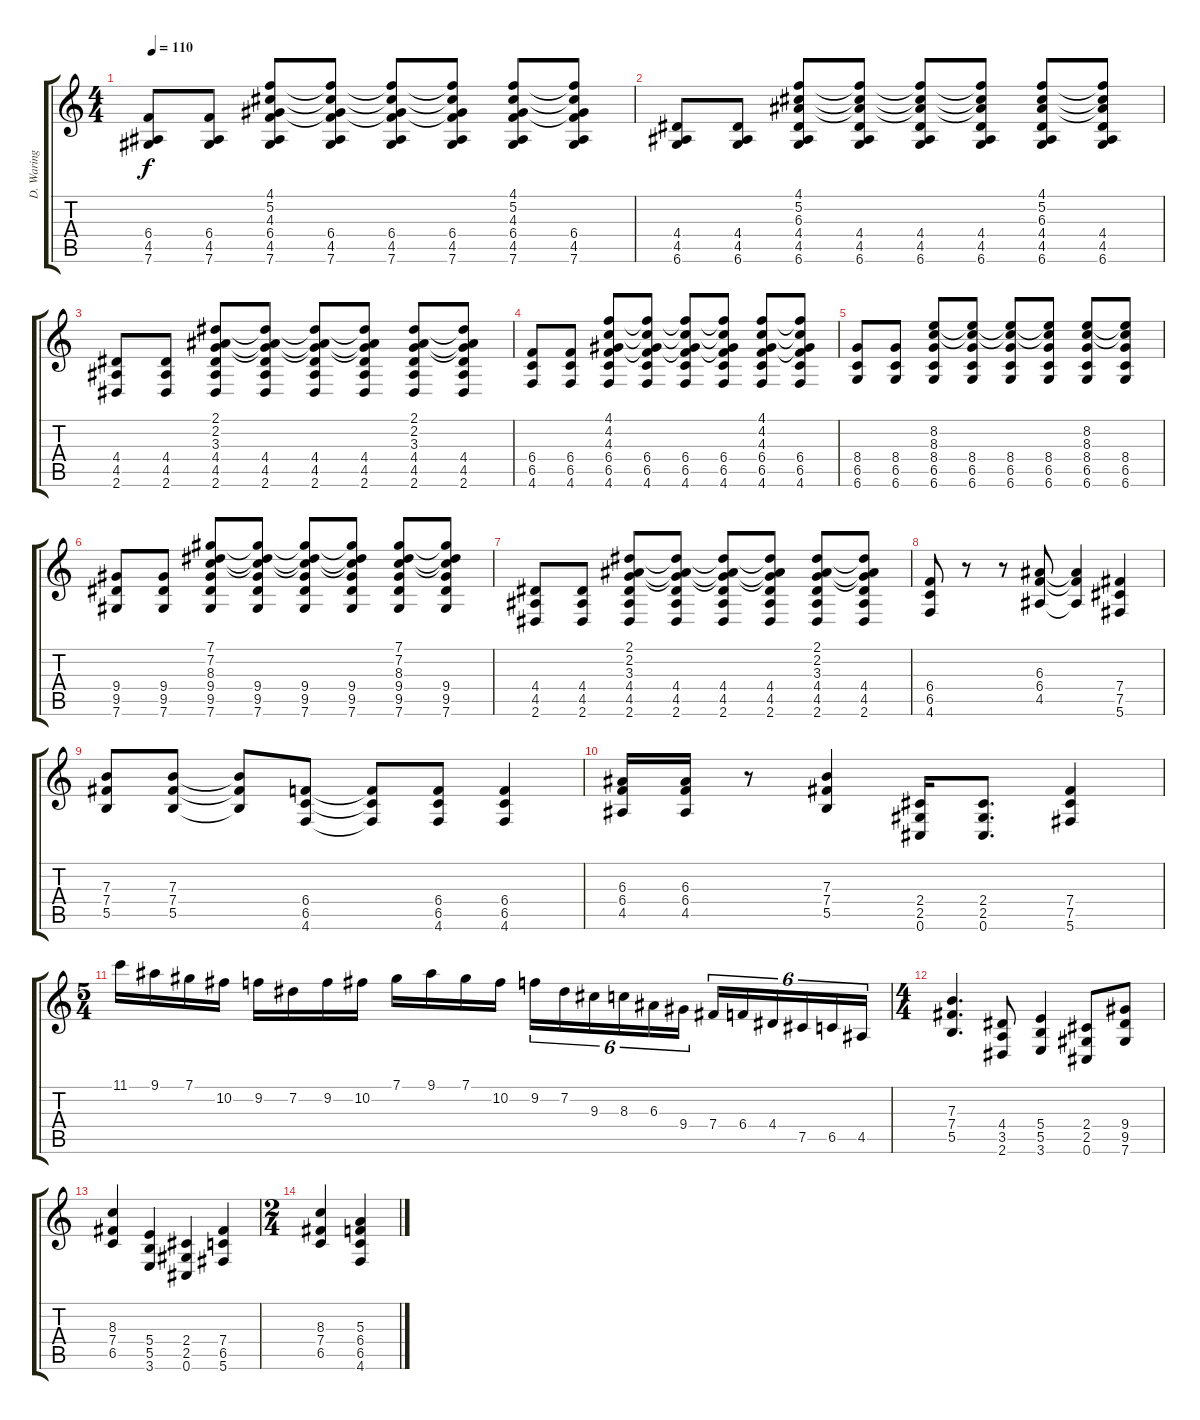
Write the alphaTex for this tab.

\track ("D. Waring Gtr." "D. Waring ") {instrument distortionguitar}
\staff {score tabs}
\tuning (Db4 Ab3 E3 B2 Gb2 Db2) {hide}
\ts (4 4)
\tempo 110
\clef g2
\ks c
(6.4 4.5 7.6).8{dy f} (6.4 4.5 7.6).8 (4.1 5.2 4.3 6.4 4.5 7.6).8 (4.1{t} 5.2{t} 4.3{t} 6.4 4.5 7.6).8 (4.1{t} 5.2{t} 4.3{t} 6.4 4.5 7.6).8 (4.1{t} 5.2{t} 4.3{t} 6.4 4.5 7.6).8 (4.1 5.2 4.3 6.4 4.5 7.6).8 (4.1{t} 5.2{t} 4.3{t} 6.4 4.5 7.6).8 |
(4.4 4.5 6.6).8 (4.4 4.5 6.6).8 (4.1 5.2 6.3 4.4 4.5 6.6).8 (4.1{t} 5.2{t} 6.3{t} 4.4 4.5 6.6).8 (4.1{t} 5.2{t} 6.3{t} 4.4 4.5 6.6).8 (4.1{t} 5.2{t} 6.3{t} 4.4 4.5 6.6).8 (4.1 5.2 6.3 4.4 4.5 6.6).8 (4.1{t} 5.2{t} 6.3{t} 4.4 4.5 6.6).8 |
(4.4 4.5 2.6).8 (4.4 4.5 2.6).8 (2.1 2.2 3.3 4.4 4.5 2.6).8 (2.1{t} 2.2{t} 3.3{t} 4.4 4.5 2.6).8 (2.1{t} 2.2{t} 3.3{t} 4.4 4.5 2.6).8 (2.1{t} 2.2{t} 3.3{t} 4.4 4.5 2.6).8 (2.1 2.2 3.3 4.4 4.5 2.6).8 (2.1{t} 2.2{t} 3.3{t} 4.4 4.5 2.6).8 |
(6.4 6.5 4.6).8 (6.4 6.5 4.6).8 (4.1 4.2 4.3 6.4 6.5 4.6).8 (4.1{t} 4.2{t} 4.3{t} 6.4 6.5 4.6).8 (4.1{t} 4.2{t} 4.3{t} 6.4 6.5 4.6).8 (4.1{t} 4.2{t} 4.3{t} 6.4 6.5 4.6).8 (4.1 4.2 4.3 6.4 6.5 4.6).8 (4.1{t} 4.2{t} 4.3{t} 6.4 6.5 4.6).8 |
(8.4 6.5 6.6).8 (8.4 6.5 6.6).8 (8.2 8.3 8.4 6.5 6.6).8 (8.2{t} 8.3{t} 8.4 6.5 6.6).8 (8.2{t} 8.3{t} 8.4 6.5 6.6).8 (8.2{t} 8.3{t} 8.4 6.5 6.6).8 (8.2 8.3 8.4 6.5 6.6).8 (8.2{t} 8.3{t} 8.4 6.5 6.6).8 |
(9.4 9.5 7.6).8 (9.4 9.5 7.6).8 (7.1 7.2 8.3 9.4 9.5 7.6).8 (7.1{t} 7.2{t} 8.3{t} 9.4 9.5 7.6).8 (7.1{t} 7.2{t} 8.3{t} 9.4 9.5 7.6).8 (7.1{t} 7.2{t} 8.3{t} 9.4 9.5 7.6).8 (7.1 7.2 8.3 9.4 9.5 7.6).8 (7.1{t} 7.2{t} 8.3{t} 9.4 9.5 7.6).8 |
(4.4 4.5 2.6).8 (4.4 4.5 2.6).8 (2.1 2.2 3.3 4.4 4.5 2.6).8 (2.1{t} 2.2{t} 3.3{t} 4.4 4.5 2.6).8 (2.1{t} 2.2{t} 3.3{t} 4.4 4.5 2.6).8 (2.1{t} 2.2{t} 3.3{t} 4.4 4.5 2.6).8 (2.1 2.2 3.3 4.4 4.5 2.6).8 (2.1{t} 2.2{t} 3.3{t} 4.4 4.5 2.6).8 |
(6.4 6.5 4.6).8 r.8 r.8 (6.3 6.4 4.5).8 (6.3{t} 6.4{t} 4.5{t}).4 (7.4 7.5 5.6).4 |
(7.3 7.4 5.5).8 (7.3 7.4 5.5).8 (7.3{t} 7.4{t} 5.5{t}).8 (6.4 6.5 4.6).8 (6.4{t} 6.5{t} 4.6{t}).8 (6.4 6.5 4.6).8 (6.4 6.5 4.6).4 |
(6.3 6.4 4.5).16 (6.3 6.4 4.5).16 r.8 (7.3 7.4 5.5).4 (2.4 2.5 0.6).16 (2.4 2.5 0.6).8{d} (7.4 7.5 5.6).4 |
\ts (5 4)
11.1.16 9.1.16 7.1.16 10.2.16 9.2.16 7.2.16 9.2.16 10.2.16 7.1.16 9.1.16 7.1.16 10.2.16 9.2.16{tu (6 4)} 7.2.16{tu (6 4)} 9.3.16{tu (6 4)} 8.3.16{tu (6 4)} 6.3.16{tu (6 4)} 9.4.16{tu (6 4)} 7.4.16{tu (6 4)} 6.4.16{tu (6 4)} 4.4.16{tu (6 4)} 7.5.16{tu (6 4)} 6.5.16{tu (6 4)} 4.5.16{tu (6 4)} |
\ts (4 4)
(7.3 7.4 5.5).4{d} (4.4 3.5 2.6).8 (5.4 5.5 3.6).4 (2.4 2.5 0.6).8 (9.4 9.5 7.6).8 |
(8.3 7.4 6.5).4 (5.4 5.5 3.6).4 (2.4 2.5 0.6).4 (7.4 6.5 5.6).4 |
\ts (2 4)
(8.3 7.4 6.5).4 (5.3 6.4 6.5 4.6).4
